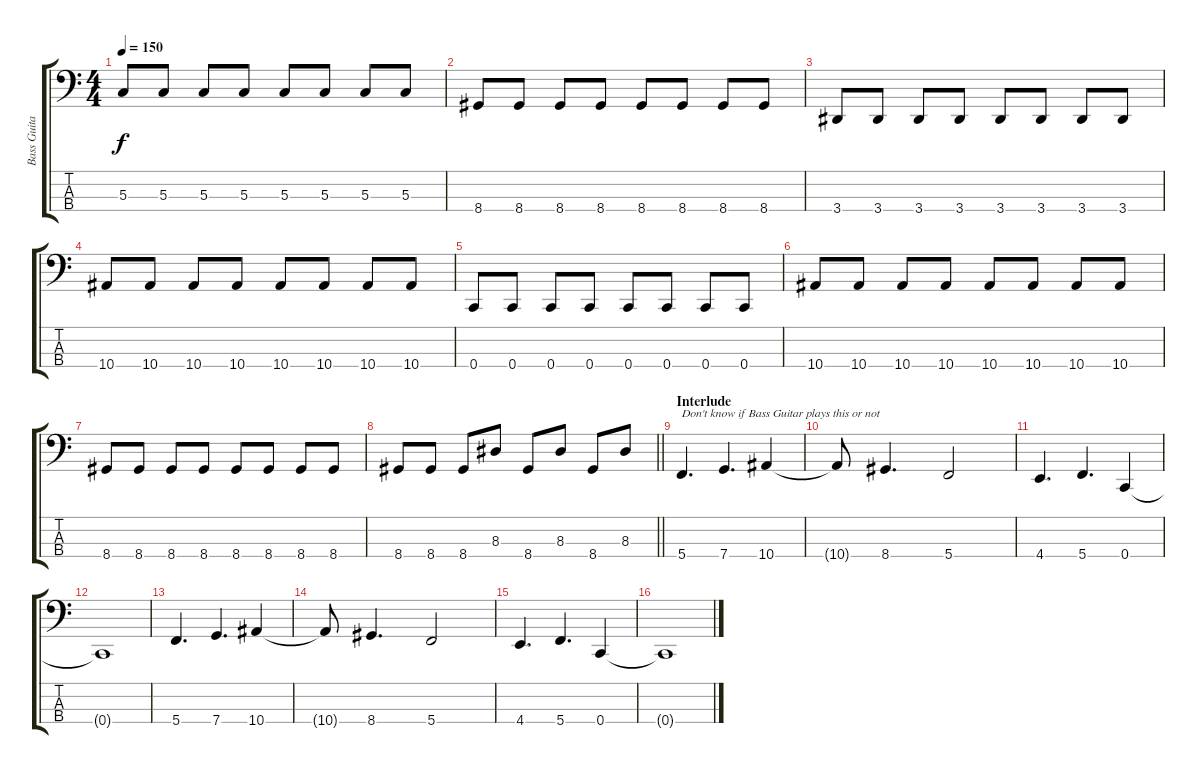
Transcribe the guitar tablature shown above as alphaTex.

\track ("Bass Guitar (Marc McKnight)" "Bass Guita") {instrument electricbasspick}
\staff {score tabs}
\tuning (F2 C2 G1 C1) {hide}
\ts (4 4)
\tempo 150
\clef f4
\ks c
5.3.8{dy f} 5.3.8 5.3.8 5.3.8 5.3.8 5.3.8 5.3.8 5.3.8 |
8.4.8 8.4.8 8.4.8 8.4.8 8.4.8 8.4.8 8.4.8 8.4.8 |
3.4.8 3.4.8 3.4.8 3.4.8 3.4.8 3.4.8 3.4.8 3.4.8 |
10.4.8 10.4.8 10.4.8 10.4.8 10.4.8 10.4.8 10.4.8 10.4.8 |
0.4.8 0.4.8 0.4.8 0.4.8 0.4.8 0.4.8 0.4.8 0.4.8 |
10.4.8 10.4.8 10.4.8 10.4.8 10.4.8 10.4.8 10.4.8 10.4.8 |
8.4.8 8.4.8 8.4.8 8.4.8 8.4.8 8.4.8 8.4.8 8.4.8 |
\barLineRight lightlight
8.4.8 8.4.8 8.4.8 8.3.8 8.4.8 8.3.8 8.4.8 8.3.8 |
\section ("" "Interlude")
5.4.4{d txt "Don't know if Bass Guitar plays this or not"} 7.4.4{d} 10.4.4 |
10.4{t}.8 8.4.4{d} 5.4.2 |
4.4.4{d} 5.4.4{d} 0.4.4 |
0.4{t}.1 |
5.4.4{d} 7.4.4{d} 10.4.4 |
10.4{t}.8 8.4.4{d} 5.4.2 |
4.4.4{d} 5.4.4{d} 0.4.4 |
0.4{t}.1
